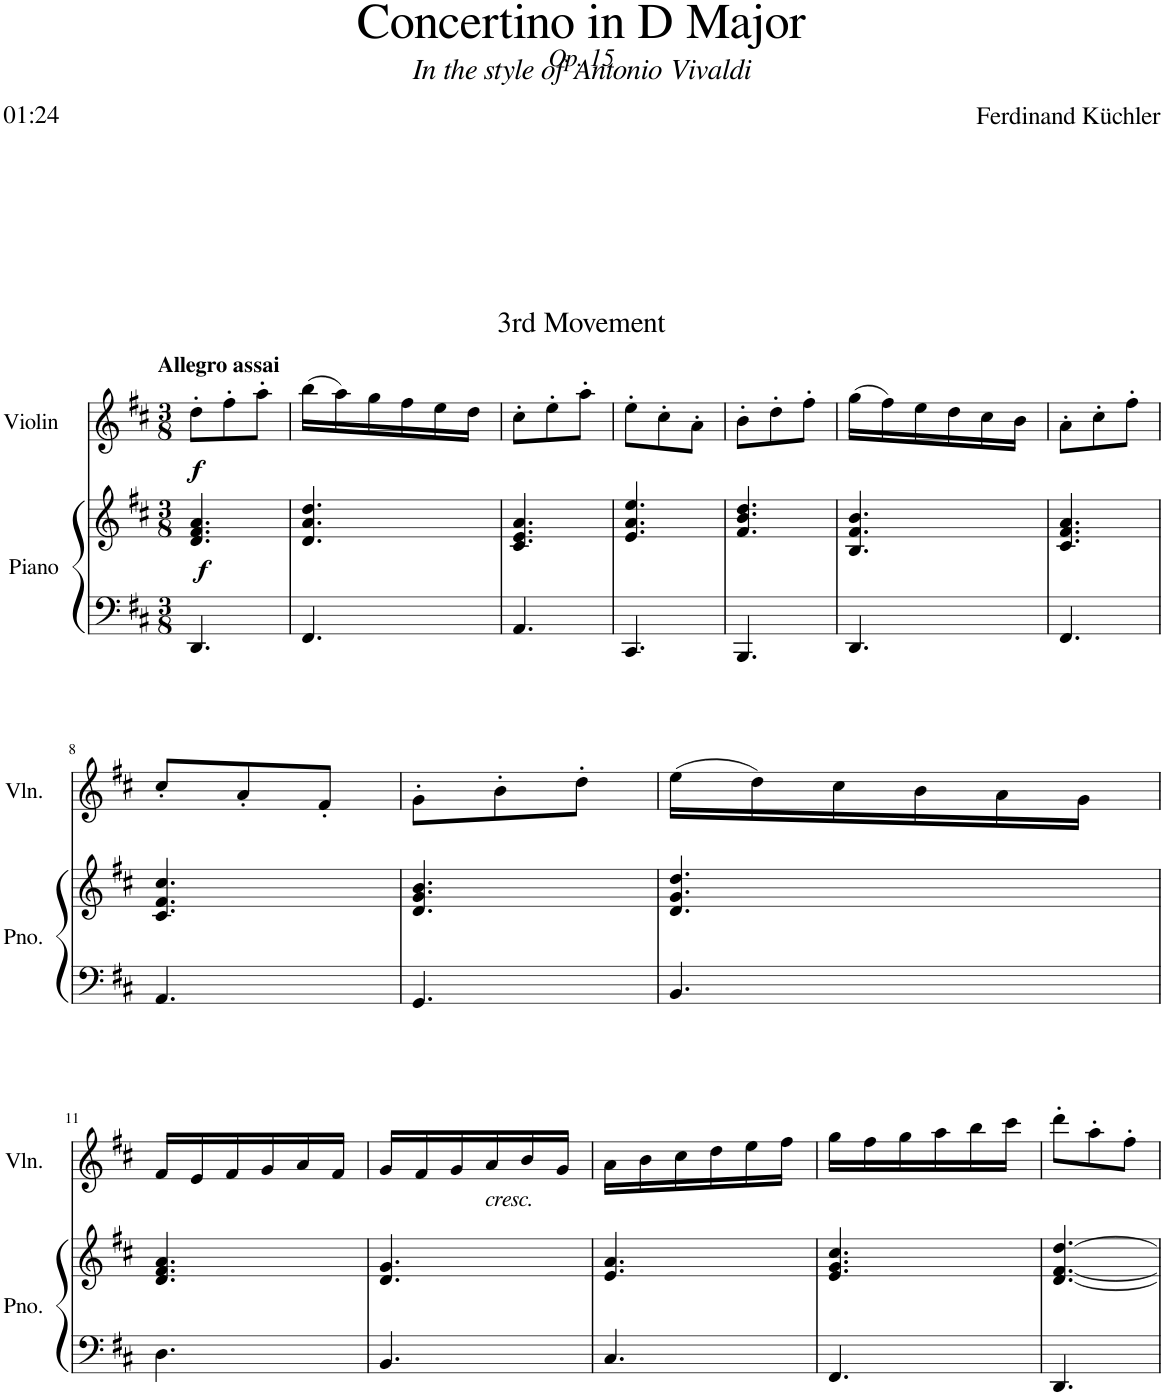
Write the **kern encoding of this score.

**kern	**kern	**dynam	**kern	**dynam
*part2	*part2	*part2	*part1	*part1
*staff3	*staff2	*staff2/3	*staff1	*staff1
*I"Piano	*	*	*I"Violin	*
*I'Pno.	*	*	*I'Vln.	*
*clefF4	*clefG2	*	*clefG2	*
*k[f#c#]	*k[f#c#]	*	*k[f#c#]	*
*M3/8	*M3/8	*	*M3/8	*
=1	=1	=1	=1	=1
!	!	!	!LO:TX:a:t=3rd Movement	!
!	!	!	!LO:TX:a:B:t=Allegro assai	!
!	!	!LO:DY:b	!	!LO:DY:b
4.DD/	4.d/ 4.f#/ 4.a/	f	8dd'\L	f
.	.	.	8ff#'\	.
.	.	.	8aa'\J	.
=2	=2	=2	=2	=2
4.FF#/	4.d/ 4.a/ 4.dd/	.	(16bb\LL	.
.	.	.	16aa\)	.
.	.	.	16gg\	.
.	.	.	16ff#\	.
.	.	.	16ee\	.
.	.	.	16dd\JJ	.
=3	=3	=3	=3	=3
4.AA/	4.c#/ 4.e/ 4.a/	.	8cc#'\L	.
.	.	.	8ee'\	.
.	.	.	8aa'\J	.
=4	=4	=4	=4	=4
4.CC#/	4.e/ 4.a/ 4.ee/	.	8ee'\L	.
.	.	.	8cc#'\	.
.	.	.	8a'\J	.
=5	=5	=5	=5	=5
4.BBB/	4.f#/ 4.b/ 4.dd/	.	8b'\L	.
.	.	.	8dd'\	.
.	.	.	8ff#'\J	.
=6	=6	=6	=6	=6
4.DD/	4.B/ 4.f#/ 4.b/	.	(16gg\LL	.
.	.	.	16ff#\)	.
.	.	.	16ee\	.
.	.	.	16dd\	.
.	.	.	16cc#\	.
.	.	.	16b\JJ	.
=7	=7	=7	=7	=7
4.FF#/	4.c#/ 4.f#/ 4.a/	.	8a'\L	.
.	.	.	8cc#'\	.
.	.	.	8ff#'\J	.
!!LO:LB:g=z
=8	=8	=8	=8	=8
4.AA/	4.c#/ 4.f#/ 4.cc#/	.	8cc#'/L	.
.	.	.	8a'/	.
.	.	.	8f#'/J	.
=9	=9	=9	=9	=9
4.GG/	4.d/ 4.g/ 4.b/	.	8g'\L	.
.	.	.	8b'\	.
.	.	.	8dd'\J	.
=10	=10	=10	=10	=10
4.BB/	4.d/ 4.g/ 4.dd/	.	(16ee\LL	.
.	.	.	16dd\)	.
.	.	.	16cc#\	.
.	.	.	16b\	.
.	.	.	16a\	.
.	.	.	16g\JJ	.
!!LO:LB:g=z
=11	=11	=11	=11	=11
4.D\	4.d/ 4.f#/ 4.a/	.	16f#/LL	.
.	.	.	16e/	.
.	.	.	16f#/	.
.	.	.	16g/	.
.	.	.	16a/	.
.	.	.	16f#/JJ	.
=12	=12	=12	=12	=12
4.BB/	4.d/ 4.g/	.	16g/LL	.
.	.	.	16f#/	.
.	.	.	16g/	.
!	!	!	!LO:TX:b:i:t=cresc.	!
.	.	.	16a/	.
.	.	.	16b/	.
.	.	.	16g/JJ	.
=13	=13	=13	=13	=13
4.C#/	4.e/ 4.a/	.	16a\LL	.
.	.	.	16b\	.
.	.	.	16cc#\	.
.	.	.	16dd\	.
.	.	.	16ee\	.
.	.	.	16ff#\JJ	.
=14	=14	=14	=14	=14
4.FF#/	4.e/ 4.g/ 4.cc#/	.	16gg\LL	.
.	.	.	16ff#\	.
.	.	.	16gg\	.
.	.	.	16aa\	.
.	.	.	16bb\	.
.	.	.	16ccc#\JJ	.
=15	=15	=15	=15	=15
4.DD/	[4.d/ [4.f#/ [4.dd/	.	8ddd'\L	.
.	.	.	8aa'\	.
.	.	.	8ff#'\J	.
=	=	=	=	=
*-	*-	*-	*-	*-
